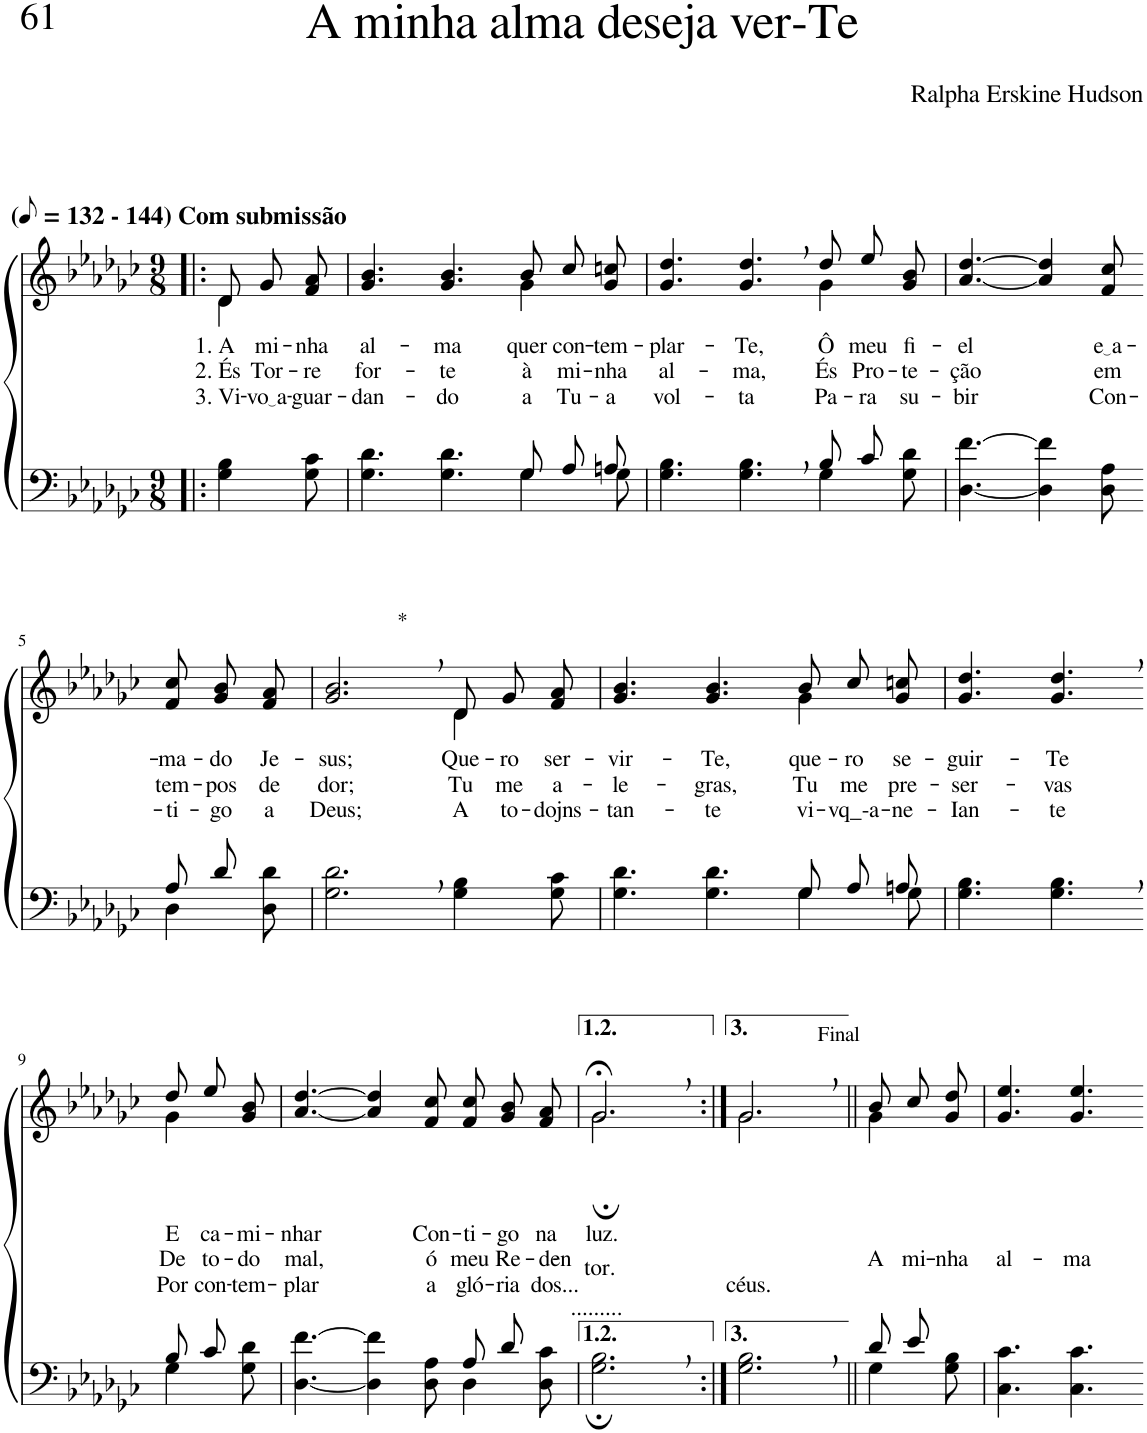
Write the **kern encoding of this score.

**kern	**kern	**text	**text	**text
*part2	*part1	*part1	*part1	*part1
*staff2	*staff1	*staff1	*staff1	*staff1
*I"Parte III e IV	*I"Parte I e II	*	*	*
*clefF4	*clefG2	*	*	*
*Trd2c3	*Trd2c3	*	*	*
*k[b-e-a-d-g-c-]	*k[b-e-a-d-g-c-]	*	*	*
*M9/8	*M9/8	*	*	*
*MM66	*MM66	*	*	*
=1!|:	=1!|:	=1!|:	=1!|:	=1!|:
*	*^	*	*	*
!	!LO:TX:a:B:t=(	!	!	!	!
!	!LO:TX:a:B:t=- 144) Com submissão	!	!	!	!
!	!	!	!LO:LY:b	!LO:LY:b	!LO:LY:b
4G-\ 4B-\	8d-/L	4d-\	1. A	2. És	3. Vi-
!	!	!	!LO:LY:b	!LO:LY:b	!LO:LY:b
.	8g-/	.	mi-	Tor-	vo a
!	!	!	!LO:LY:b	!LO:LY:b	!LO:LY:b
8G-\ 8c-\	8f/ 8a-/J	8ryy	-nha	-re	-guar-
=2	=2	=2	=2	=2	=2
*^	*	*	*	*	*
!	!	!	!	!LO:LY:b	!LO:LY:b	!LO:LY:b
4.G-\ 4.d-\	2.ryy	4.g-/ 4.b-/	2.ryy	al-	for-	-dan-
!	!	!	!	!LO:LY:b	!LO:LY:b	!LO:LY:b
4.G-\ 4.d-\	.	4.g-/ 4.b-/	.	-ma	-te	-do
!	!	!	!	!LO:LY:b	!LO:LY:b	!LO:LY:b
4G-\	8G-/L	8b-\L	4g-\	quer	à	a
!	!	!	!	!LO:LY:b	!LO:LY:b	!LO:LY:b
.	8A-/	8cc-\	.	con-	mi-	Tu-
!	!	!	!	!LO:LY:b	!LO:LY:b	!LO:LY:b
8G-\	8An/J	8g-\ 8ccn\J	8ryy	-tem-	-nha	-a
=3	=3	=3	=3	=3	=3	=3
!	!	!	!	!LO:LY:b	!LO:LY:b	!LO:LY:b
2.ryy	4.G-\ 4.B-\	4.g-/ 4.dd-/	2.ryy	-plar-	al-	vol-
!	!	!	!	!LO:LY:b	!LO:LY:b	!LO:LY:b
.	4.G-\ 4.B-\	4.g-/, 4.dd-/,	.	-Te,	-ma,	-ta
!	!	!	!	!LO:LY:b	!LO:LY:b	!LO:LY:b
8B-/L	4G-\	8dd-\L	4g-\	Ô	És	Pa-
!	!	!	!	!LO:LY:b	!LO:LY:b	!LO:LY:b
8c-/J	.	8ee-\	.	meu	Pro-	-ra
!	!	!	!	!LO:LY:b	!LO:LY:b	!LO:LY:b
8ryy	8G-\ 8d-\	8g-\ 8b-\J	8ryy	fi-	-te-	su-
=4	=4	=4	=4	=4	=4	=4
!	!	!	!	!LO:LY:b	!LO:LY:b	!LO:LY:b
*v	*v	*	*	*	*	*
*	*v	*v	*	*	*
[4.D-\ [4.f\	[4.a-/ [4.dd-/	-el	-ção	-bir
4D-\] 4f\]	4a-/] 4dd-/]	.	.	.
!	!	!LO:LY:b	!LO:LY:b	!LO:LY:b
8D-\ 8A-\	8f/ 8cc-/	e a	em	Con-
!!LO:LB:g=z
=5-	=5-	=5-	=5-	=5-
*^	*	*	*	*
!	!	!	!LO:LY:b	!LO:LY:b	!LO:LY:b
8A-/L	4D-\	8f/ 8cc-/L	-ma-	tem-	-ti-
!	!	!	!LO:LY:b	!LO:LY:b	!LO:LY:b
8d-/J	.	8g-/ 8b-/	-do	-pos	-go
!	!	!	!LO:LY:b	!LO:LY:b	!LO:LY:b
8ryy	8D-\ 8d-\	8f/ 8a-/J	Je-	de	a
=6	=6	=6	=6	=6	=6
!	!	!LO:TX:a:t=*	!	!	!
!	!	!	!LO:LY:b	!LO:LY:b	!LO:LY:b
*v	*v	*^	*	*	*
2.G-\, 2.d-\,	2.g-/, 2.b-/,	2.ryy	-sus;	dor;	Deus;
!	!	!	!LO:LY:b	!LO:LY:b	!LO:LY:b
4G-\ 4B-\	8d-/L	4d-\	Que-	Tu	A
!	!	!	!LO:LY:b	!LO:LY:b	!LO:LY:b
.	8g-/	.	-ro	me	to-
!	!	!	!LO:LY:b	!LO:LY:b	!LO:LY:b
8G-\ 8c-\	8f/ 8a-/J	8ryy	ser-	a-	-dojns-
=7	=7	=7	=7	=7	=7
*^	*	*	*	*	*
!	!	!	!	!LO:LY:b	!LO:LY:b	!LO:LY:b
4.G-\ 4.d-\	2.ryy	4.g-/ 4.b-/	2.ryy	-vir-	-le-	-tan-
!	!	!	!	!LO:LY:b	!LO:LY:b	!LO:LY:b
4.G-\ 4.d-\	.	4.g-/ 4.b-/	.	-Te,	-gras,	-te
!	!	!	!	!LO:LY:b	!LO:LY:b	!LO:LY:b
4G-\	8G-/L	8b-\L	4g-\	que-	Tu	vi-
!	!	!	!	!LO:LY:b	!LO:LY:b	!LO:LY:b
.	8A-/	8cc-\	.	-ro	me	-vq_-a-
!	!	!	!	!LO:LY:b	!LO:LY:b	!LO:LY:b
8G-\	8An/J	8g-\ 8ccn\J	8ryy	se-	pre-	-ne-
=8	=8	=8	=8	=8	=8	=8
!	!	!	!	!LO:LY:b	!LO:LY:b	!LO:LY:b
*v	*v	*	*	*	*	*
*	*v	*v	*	*	*
4.G-\ 4.B-\	4.g-/ 4.dd-/	-guir-	-ser-	-Ian-
!	!	!LO:LY:b	!LO:LY:b	!LO:LY:b
4.G-\, 4.B-\,	4.g-/, 4.dd-/,	-Te	-vas	-te
!!LO:LB:g=z
=9-	=9-	=9-	=9-	=9-
*^	*^	*	*	*
!	!	!	!	!LO:LY:b	!LO:LY:b	!LO:LY:b
8B-/L	4G-\	8dd-\L	4g-\	E	De	Por
!	!	!	!	!LO:LY:b	!LO:LY:b	!LO:LY:b
8c-/J	.	8ee-\	.	ca-	to-	con-
!	!	!	!	!LO:LY:b	!LO:LY:b	!LO:LY:b
8ryy	8G-\ 8d-\	8g-\ 8b-\J	8ryy	-mi-	-do	-tem-
=10	=10	=10	=10	=10	=10	=10
!	!	!	!	!LO:LY:b	!LO:LY:b	!LO:LY:b
*	*	*v	*v	*	*	*
[4.D-\ [4.f\	2.ryy	[4.a-/ [4.dd-/	-nhar	mal,	-plar
4D-\] 4f\]	.	4a-/] 4dd-/]	.	.	.
!	!	!	!LO:LY:b	!LO:LY:b	!LO:LY:b
8D-\ 8A-\	.	8f/ 8cc-/	Con-	ó	a
!	!	!	!LO:LY:b	!LO:LY:b	!LO:LY:b
4D-\	8A-/L	8f/ 8cc-/L	-ti-	meu	gló-
!	!	!	!LO:LY:b	!LO:LY:b	!LO:LY:b
.	8d-/J	8g-/ 8b-/	-go	Re-	-ria
!	!	!	!LO:LY:b	!LO:LY:b	!LO:LY:b
8D-\ 8c-\	8ryy	8f/ 8a-/J	na	-den-	dos...
=11	=11	=11	=11	=11	=11
!	!	!LO:TX:b:t=tor.	!	!	!
!	!	!LO:TX:b:t=.........	!	!	!
!	!	!	!LO:LY:b	!	!
*v	*v	*^	*	*	*
2.G-\;, 2.B-\;,	2.g-;<,/	2.g-;\	luz.	.	.
=12:|!	=12:|!	=12:|!	=12:|!	=12:|!	=12:|!
!	!LO:TX:a:t=Final	!	!	!	!
!	!	!	!	!	!LO:LY:b
2.G-\, 2.B-\,	2.g-,/	2.g-\	.	.	céus.
=13||	=13||	=13||	=13||	=13||	=13||
*^	*	*	*	*	*
!	!	!	!	!	!LO:LY:b	!
8d-/L	4G-\	8b-\L	4g-\	.	-A	.
!	!	!	!	!	!LO:LY:b	!
8e-/J	.	8cc-\	.	.	mi-	.
!	!	!	!	!	!LO:LY:b	!
8ryy	8G-\ 8B-\	8g-\ 8dd-\J	8ryy	.	-nha	.
=14	=14	=14	=14	=14	=14	=14
!	!	!	!	!	!LO:LY:b	!
*v	*v	*	*	*	*	*
*	*v	*v	*	*	*
4.C-\ 4.c-\	4.g-/ 4.ee-/	.	al-	.
!	!	!	!LO:LY:b	!
4.C-\ 4.c-\	4.g-/ 4.ee-/	.	-ma	.
=-	=-	=-	=-	=-
*-	*-	*-	*-	*-
